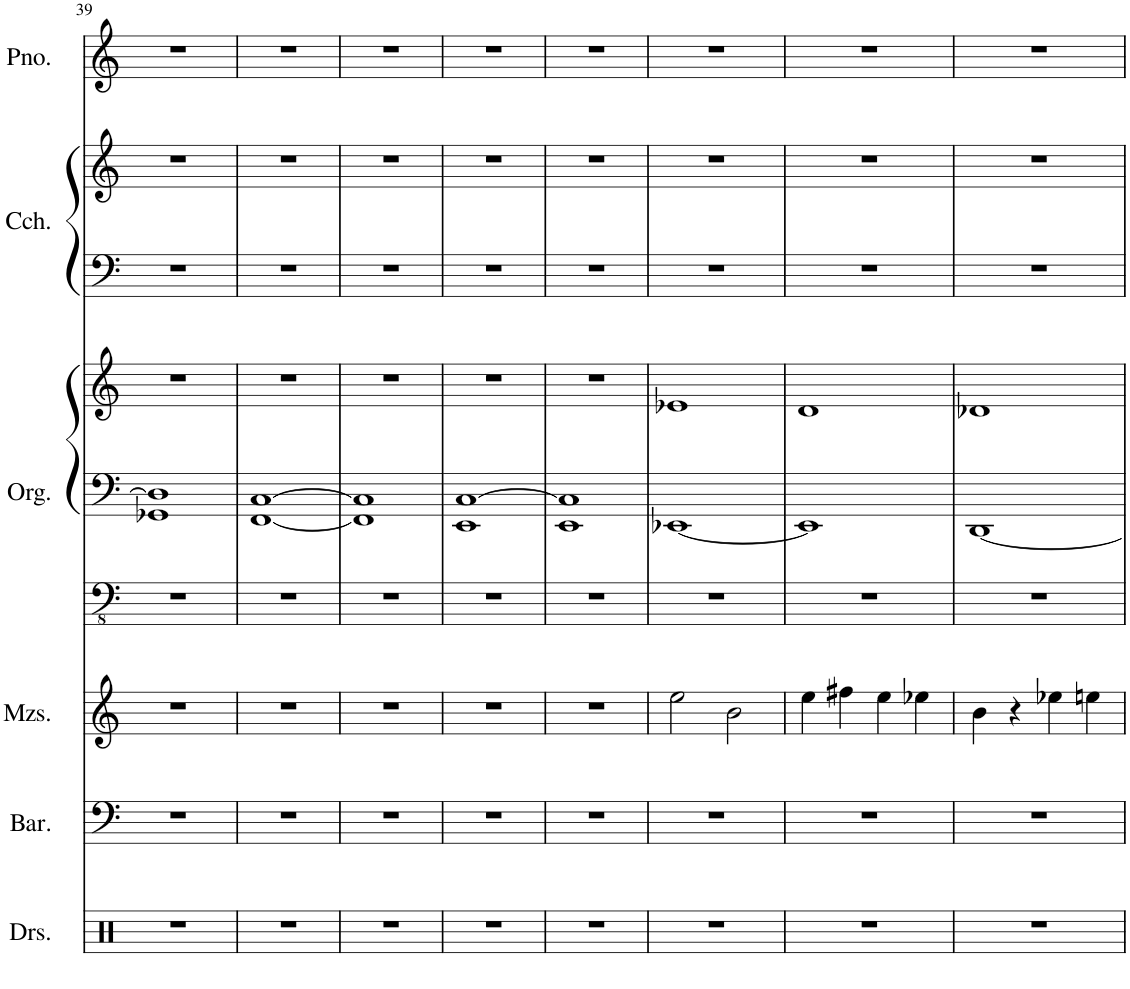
**kern	**kern	**kern	**kern	**kern	**kern	**kern	**kern	**kern
*part6	*part5	*part4	*part3	*part3	*part3	*part2	*part2	*part1
*staff9	*staff8	*staff7	*staff6	*staff5	*staff4	*staff3	*staff2	*staff1
*I"Drumset	*I"Baritone	*I"Mezzo-soprano	*I"Pipe Organ	*	*	*I"Clavichord	*	*I"Piano
*I'Drs.	*I'Bar.	*I'Mzs.	*I'Org.	*	*	*I'Cch.	*	*I'Pno.
!!LO:PB:g=z
*clefX	*clefF4	*clefG2	*clefFv4	*clefF4	*clefG2	*clefF4	*clefG2	*clefG2
*k[]	*k[]	*k[]	*k[]	*k[]	*k[]	*k[]	*k[]	*k[]
*M4/4	*M4/4	*M4/4	*M4/4	*M4/4	*M4/4	*M4/4	*M4/4	*M4/4
=39	=39	=39	=39	=39	=39	=39	=39	=39
1r	1r	1r	1r	1GG-X 1D-]	1r	1r	1r	1r
=40	=40	=40	=40	=40	=40	=40	=40	=40
1r	1r	1r	1r	[1FF [1C	1r	1r	1r	1r
=41	=41	=41	=41	=41	=41	=41	=41	=41
1r	1r	1r	1r	1FF] 1C]	1r	1r	1r	1r
=42	=42	=42	=42	=42	=42	=42	=42	=42
1r	1r	1r	1r	1EE [1C	1r	1r	1r	1r
=43	=43	=43	=43	=43	=43	=43	=43	=43
1r	1r	1r	1r	1EE 1C]	1r	1r	1r	1r
=44	=44	=44	=44	=44	=44	=44	=44	=44
1r	1r	2ee\	1r	[1EE-X	1e-X	1r	1r	1r
.	.	2b\	.	.	.	.	.	.
=45	=45	=45	=45	=45	=45	=45	=45	=45
1r	1r	4ee\	1r	1EE-]	1d	1r	1r	1r
.	.	4ff#X\	.	.	.	.	.	.
.	.	4ee\	.	.	.	.	.	.
.	.	4ee-X\	.	.	.	.	.	.
=46	=46	=46	=46	=46	=46	=46	=46	=46
1r	1r	4b\	1r	[1DD	1d-X	1r	1r	1r
.	.	4r	.	.	.	.	.	.
.	.	4ee-X\	.	.	.	.	.	.
.	.	4een\	.	.	.	.	.	.
=	=	=	=	=	=	=	=	=
*-	*-	*-	*-	*-	*-	*-	*-	*-
